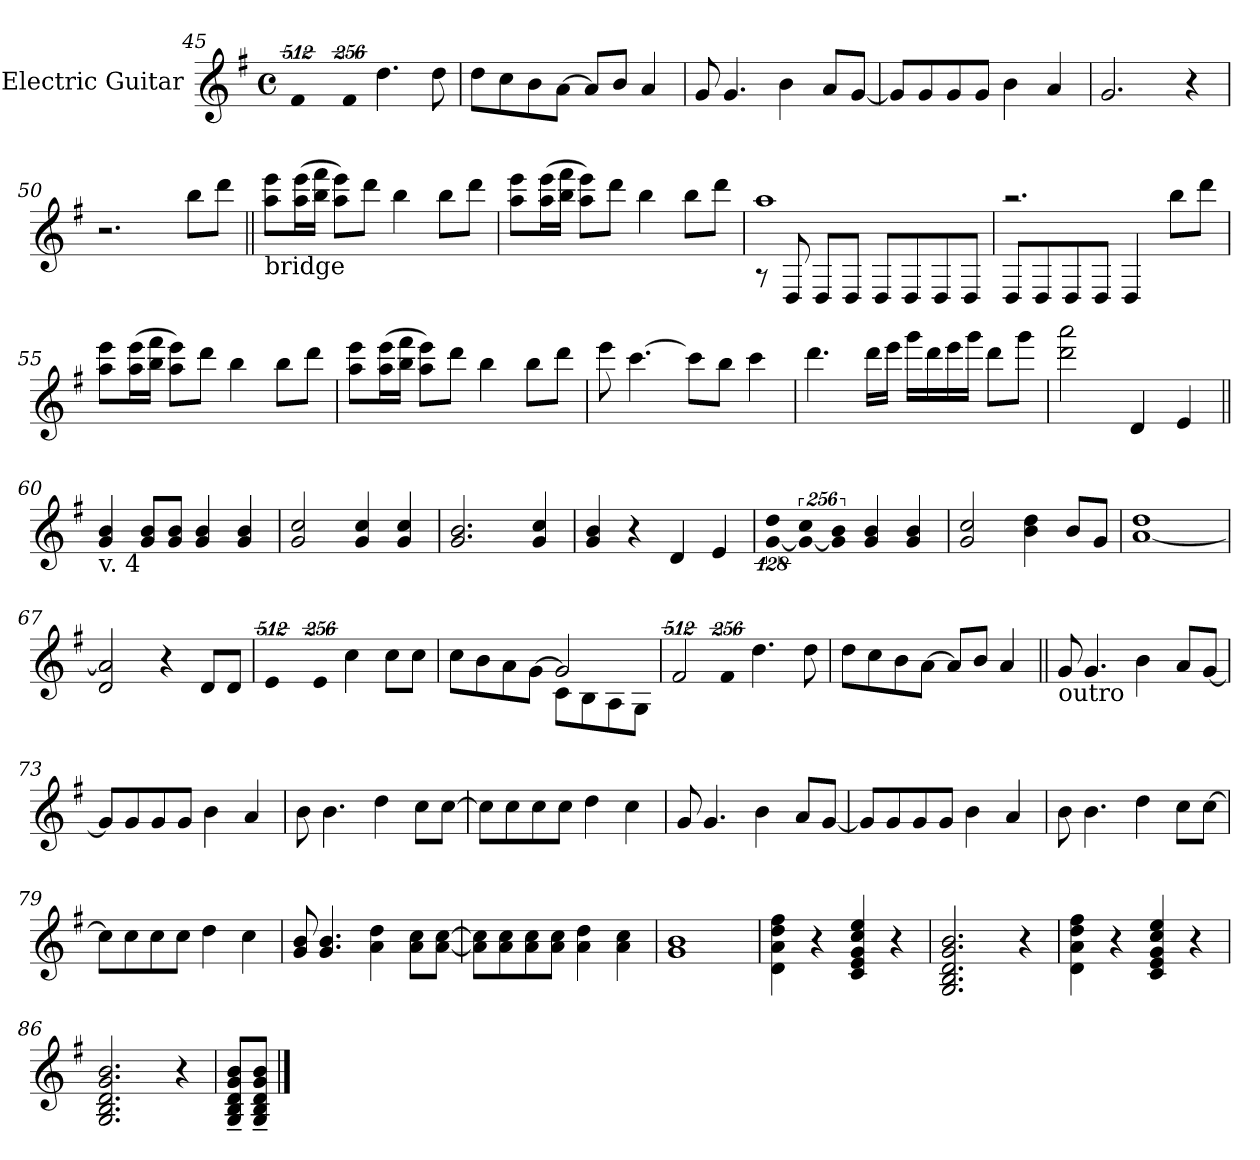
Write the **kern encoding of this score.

**kern
*part1
*staff1
*I"Electric Guitar
*I'E. Gtr.
*clefG2
*ITrd7c12
*k[f#]
*G:
*M4/4
*met(c)
=45
!LO:N:vis=2
1024%341F#i/
!LO:N:vis=4
1024%171F#i/
4.di\
8di\
=46
8di\L
8ci\
8Bi\
[>8Ai\J
8Ai/L]
8Bi/J
4Ai/
!!LO:LB:g=z
=47
8Gi/
4.Gi/
4Bi\
8Ai/L
[<8Gi/J
=48
8Gi/L]
8Gi/
8Gi/
8Gi/J
4Bi\
4Ai/
=49
2.Gi/
4r
=50
2.r
8bi\L
8ddi\J
!!LO:LB:g=z
=51||
!LO:TX:b:t=bridge
8ai\ 8eeiL
(16ai\ 16eeiL
16bi\ 16ff#iJJ
8ai\ 8eeiL)
8ddi\J
4bi\
8bi\L
8ddi\J
=52
8ai\ 8eeiL
(16ai\ 16eeiL
16bi\ 16ff#iJJ
8ai\ 8eeiL)
8ddi\J
4bi\
8bi\L
8ddi\J
=53
*^
1ai	8r
.	8DDi/
.	8DDi/L
.	8DDi/J
.	8DDi/L
.	8DDi/
.	8DDi/
.	8DDi/J
=54	=54
2.r	8DDi/L
.	8DDi/
.	8DDi/
.	8DDi/J
.	4DDi/
8bi\L	4ryy
8ddi\J	.
*v	*v
!!LO:LB:g=z
=55
8ai\ 8eeiL
(16ai\ 16eeiL
16bi\ 16ff#iJJ
8ai\ 8eeiL)
8ddi\J
4bi\
8bi\L
8ddi\J
=56
8ai\ 8eeiL
(16ai\ 16eeiL
16bi\ 16ff#iJJ
8ai\ 8eeiL)
8ddi\J
4bi\
8bi\L
8ddi\J
=57
8eei\
[>4.cci\
8cci\L]
8bi\J
4cci\
!!LO:LB:g=z
=58
4.ddi\
16ddi\LL
16eei\JJ
16ggi\LL
16ddi\
16eei\
16ggi\JJ
8ddi\L
8ggi\J
=59
2ddi\ 2aai
4Di/
4Ei/
!!LO:LB:g=z
=60||
!LO:TX:b:t=v. 4
4Gi/ 4Bi
8Gi/ 8BiL
8Gi/ 8BiJ
4Gi/ 4Bi
4Gi/ 4Bi
=61
2Gi/ 2ci
4Gi/ 4ci
4Gi/ 4ci
=62
2.Gi/ 2.Bi
4Gi/ 4ci
=63
4Gi/ 4Bi
4r
4Di/
4Ei/
=64
!LO:N:vis=4
[<512%85Gi\ 512%85di
!LO:N:vis=4
1024%171Gi/_< 1024%171ci
!LO:N:vis=4
1024%171Gi/] 1024%171Bi
4Gi/ 4Bi
4Gi/ 4Bi
!!LO:LB:g=z
=65
2Gi/ 2ci
4Bi\ 4di
8Bi/L
8Gi/J
=66
[<1Ai 1di
=67
2Di/ 2Ai]
4r
8Di/L
8Di/J
=68
!LO:N:vis=2
1024%341Ei/
!LO:N:vis=4
1024%171Ei/
4ci\
8ci\L
8ci\J
!!LO:LB:g=z
=69
*^
8ci\L	2ryy
8Bi\	.
8Ai\	.
[>8Gi\J	.
2Gi/]	8Ci\L
.	8BBi\
.	8AAi\
.	8GGi\J
=70	=70
!LO:N:vis=2	!
*v	*v
1024%341F#i/
!LO:N:vis=4
1024%171F#i/
4.di\
8di\
=71
8di\L
8ci\
8Bi\
[>8Ai\J
8Ai/L]
8Bi/J
4Ai/
!!LO:PB:g=z
=72||
!LO:TX:b:t=outro
8Gi/
4.Gi/
4Bi\
8Ai/L
[<8Gi/J
=73
8Gi/L]
8Gi/
8Gi/
8Gi/J
4Bi\
4Ai/
=74
8Bi\
4.Bi\
4di\
8ci\L
[>8ci\J
=75
8ci\L]
8ci\
8ci\
8ci\J
4di\
4ci\
!!LO:LB:g=z
=76
8Gi/
4.Gi/
4Bi\
8Ai/L
[<8Gi/J
=77
8Gi/L]
8Gi/
8Gi/
8Gi/J
4Bi\
4Ai/
=78
8Bi\
4.Bi\
4di\
8ci\L
[>8ci\J
=79
8ci\L]
8ci\
8ci\
8ci\J
4di\
4ci\
!!LO:LB:g=z
=80
8Gi/ 8Bi
4.Gi/ 4.Bi
4Ai\ 4di
8Ai\ 8ciL
[<8Ai\ [>8ciJ
=81
8Ai\] 8ci]L
8Ai\ 8ci
8Ai\ 8ci
8Ai\ 8ciJ
4Ai\ 4di
4Ai\ 4ci
=82
1Gi 1Bi
=83
4Di\ 4Ai 4di 4f#i
4r
4Ci/ 4Ei 4Gi 4ci 4ei
4r
!!LO:LB:g=z
=84
2.GGi/ 2.BBi 2.Di 2.Gi 2.Bi
4r
=85
4Di\ 4Ai 4di 4f#i
4r
4Ci/ 4Ei 4Gi 4ci 4ei
4r
=86
2.GGi/ 2.BBi 2.Di 2.Gi 2.Bi
4r
=87
8GGi/~ 8BBi~ 8Di~ 8Gi~ 8Bi~L
8GGi/~ 8BBi~ 8Di~ 8Gi~ 8Bi~J
==
*-
